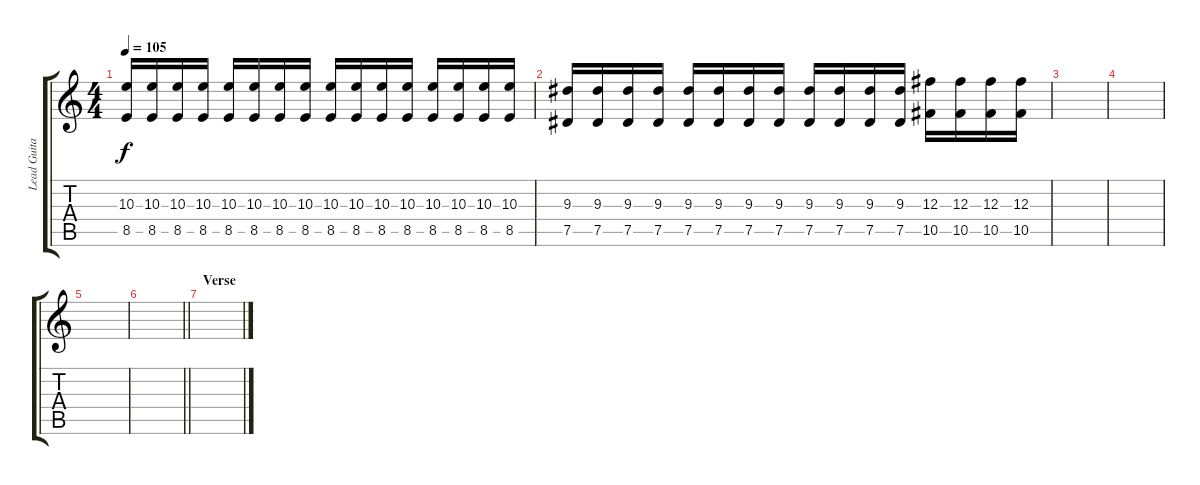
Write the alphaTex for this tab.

\track ("Lead Guitar - Brad Delson" "Lead Guita") {instrument distortionguitar}
\staff {score tabs}
\tuning (Eb4 Bb3 Gb3 Db3 Ab2 Db2) {hide}
\ts (4 4)
\tempo 105
\clef g2
\ks c
(10.3 8.5).16{dy f} (10.3 8.5).16 (10.3 8.5).16 (10.3 8.5).16 (10.3 8.5).16 (10.3 8.5).16 (10.3 8.5).16 (10.3 8.5).16 (10.3 8.5).16 (10.3 8.5).16 (10.3 8.5).16 (10.3 8.5).16 (10.3 8.5).16 (10.3 8.5).16 (10.3 8.5).16 (10.3 8.5).16 |
(9.3 7.5).16 (9.3 7.5).16 (9.3 7.5).16 (9.3 7.5).16 (9.3 7.5).16 (9.3 7.5).16 (9.3 7.5).16 (9.3 7.5).16 (9.3 7.5).16 (9.3 7.5).16 (9.3 7.5).16 (9.3 7.5).16 (12.3 10.5).16 (12.3 10.5).16 (12.3 10.5).16 (12.3 10.5).16 |
|
|
|
\barLineRight lightlight
|
\section ("" "Verse")
